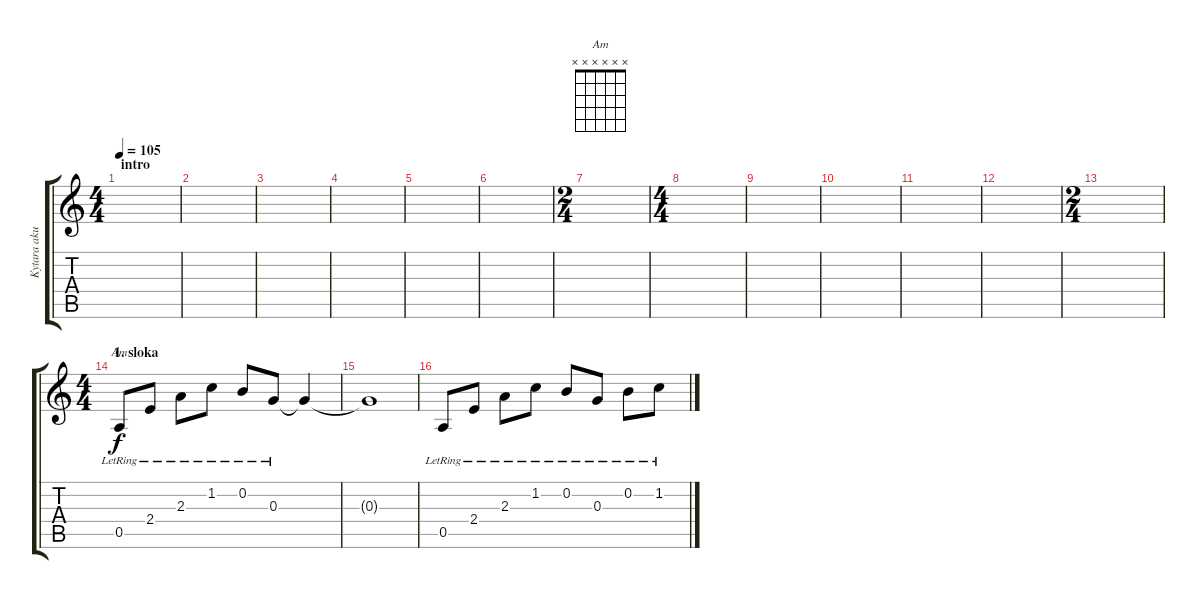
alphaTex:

\track ("Kytara akusticka" "Kytara aku") {instrument acousticguitarsteel}
\staff {score tabs}
\tuning (E4 B3 G3 D3 A2 E2) {hide}
\chord ("Am" x x x x x x)
\ts (4 4)
\section ("" "intro")
\tempo 105
\clef g2
\ks c
|
|
|
|
|
|
\ts (2 4)
|
\ts (4 4)
|
|
|
|
|
\ts (2 4)
|
\ts (4 4)
\section ("" "1. sloka")
0.5{lr}.8{ch "Am"} 2.4{lr}.8 2.3{lr}.8 1.2{lr}.8 0.2{lr}.8 0.3{lr}.8 0.3{t}.4 |
0.3{t}.1 |
0.5{lr}.8 2.4{lr}.8 2.3{lr}.8 1.2{lr}.8 0.2{lr}.8 0.3{lr}.8 0.2{lr}.8 1.2{lr}.8
